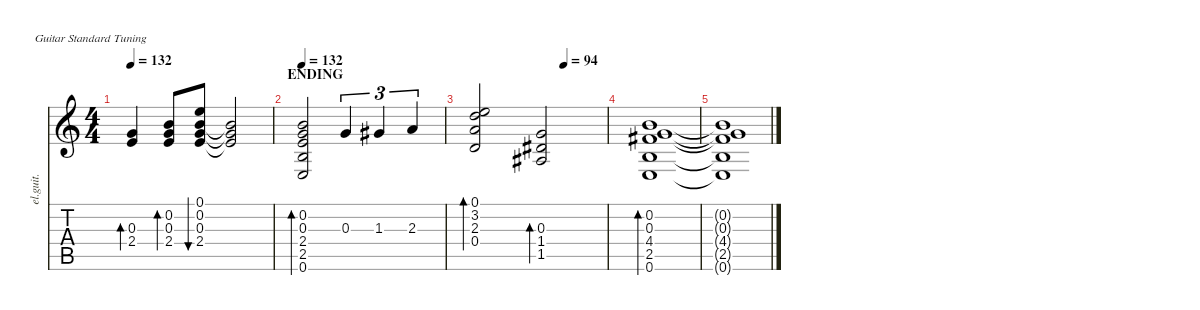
\defaultSystemsLayout 4
\hideDynamics
\bracketExtendMode nobrackets
\otherSystemsTrackNameOrientation horizontal
\track ("Gtr.3 (Doubled)" "el.guit.") {instrument electricguitarclean}
\staff {score tabs}
\tuning (E4 B3 G3 D3 A2 E2)
\ts (4 4)
\tempo 132
\clef g2
\ks c
(0.3 2.4).4{bd 120 dy mp beam Up} (0.2 0.3 2.4).8{bd 30 beam Up} (0.1 0.2 0.3 2.4).8{bu 30 dy ff beam Up} (0.2{t} 0.3{t} 2.4{t}).2{dy f beam Up} |
\section ("" "ENDING")
\tempo 132
(0.2 0.3 2.4 2.5 0.6).2{bd 60 dy mf beam Up} 0.3.4{tu (3 2) dy f beam Up} 1.3{acc #}.4{tu (3 2) dy ff beam Up} 2.3.4{tu (3 2) beam Up} |
\tempo (94 0.666667)
(0.1 3.2 2.3 0.4).2{bd 120 beam Up} (0.3 1.4{acc #} 1.5{acc #}).2{bd 60 dy f beam Up} |
(0.2 0.3 4.4{acc #} 2.5 0.6).1{bd 120 dy ff beam Up} |
(0.2{t} 0.3{t} 4.4{t acc #} 2.5{t} 0.6{t}).1{dy f beam Up}
